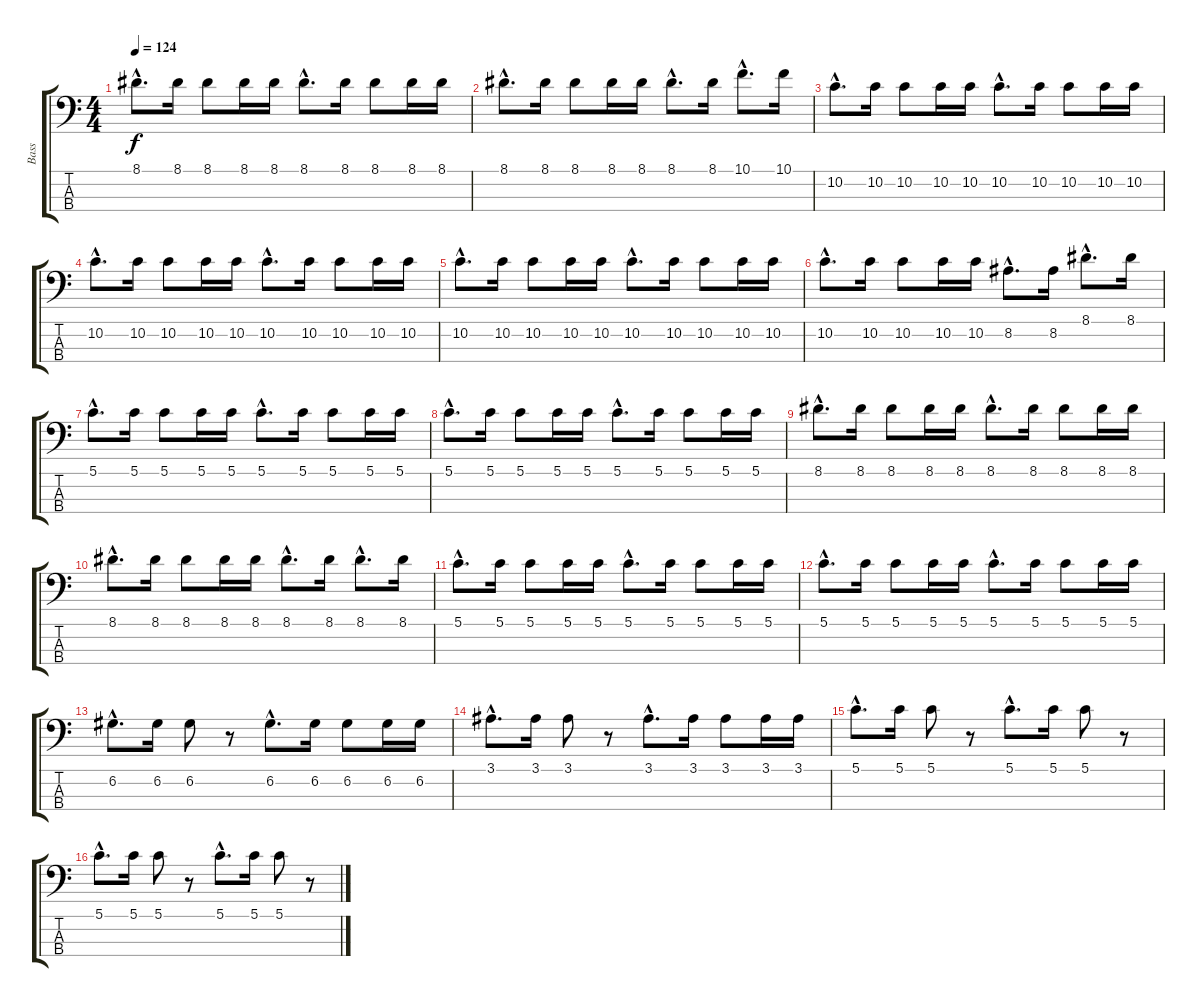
\track ("Bass" "Bass") {instrument synthbass2}
\staff {score tabs}
\tuning (G2 D2 A1 E1) {hide}
\ts (4 4)
\tempo 124
\clef f4
\ks c
8.1{hac}.8{d dy f} 8.1.16 8.1.8 8.1.16 8.1.16 8.1{hac}.8{d} 8.1.16 8.1.8 8.1.16 8.1.16 |
8.1{hac}.8{d} 8.1.16 8.1.8 8.1.16 8.1.16 8.1{hac}.8{d} 8.1.16 10.1{hac}.8{d} 10.1.16 |
10.2{hac}.8{d} 10.2.16 10.2.8 10.2.16 10.2.16 10.2{hac}.8{d} 10.2.16 10.2.8 10.2.16 10.2.16 |
10.2{hac}.8{d} 10.2.16 10.2.8 10.2.16 10.2.16 10.2{hac}.8{d} 10.2.16 10.2.8 10.2.16 10.2.16 |
10.2{hac}.8{d} 10.2.16 10.2.8 10.2.16 10.2.16 10.2{hac}.8{d} 10.2.16 10.2.8 10.2.16 10.2.16 |
10.2{hac}.8{d} 10.2.16 10.2.8 10.2.16 10.2.16 8.2{hac}.8{d} 8.2.16 8.1{hac}.8{d} 8.1.16 |
5.1{hac}.8{d} 5.1.16 5.1.8 5.1.16 5.1.16 5.1{hac}.8{d} 5.1.16 5.1.8 5.1.16 5.1.16 |
5.1{hac}.8{d} 5.1.16 5.1.8 5.1.16 5.1.16 5.1{hac}.8{d} 5.1.16 5.1.8 5.1.16 5.1.16 |
8.1{hac}.8{d} 8.1.16 8.1.8 8.1.16 8.1.16 8.1{hac}.8{d} 8.1.16 8.1.8 8.1.16 8.1.16 |
8.1{hac}.8{d} 8.1.16 8.1.8 8.1.16 8.1.16 8.1{hac}.8{d} 8.1.16 8.1{hac}.8{d} 8.1.16 |
5.1{hac}.8{d} 5.1.16 5.1.8 5.1.16 5.1.16 5.1{hac}.8{d} 5.1.16 5.1.8 5.1.16 5.1.16 |
5.1{hac}.8{d} 5.1.16 5.1.8 5.1.16 5.1.16 5.1{hac}.8{d} 5.1.16 5.1.8 5.1.16 5.1.16 |
6.2{hac}.8{d} 6.2.16 6.2.8 r.8 6.2{hac}.8{d} 6.2.16 6.2.8 6.2.16 6.2.16 |
3.1{hac}.8{d} 3.1.16 3.1.8 r.8 3.1{hac}.8{d} 3.1.16 3.1.8 3.1.16 3.1.16 |
5.1{hac}.8{d} 5.1.16 5.1.8 r.8 5.1{hac}.8{d} 5.1.16 5.1.8 r.8 |
5.1{hac}.8{d} 5.1.16 5.1.8 r.8 5.1{hac}.8{d} 5.1.16 5.1.8 r.8
